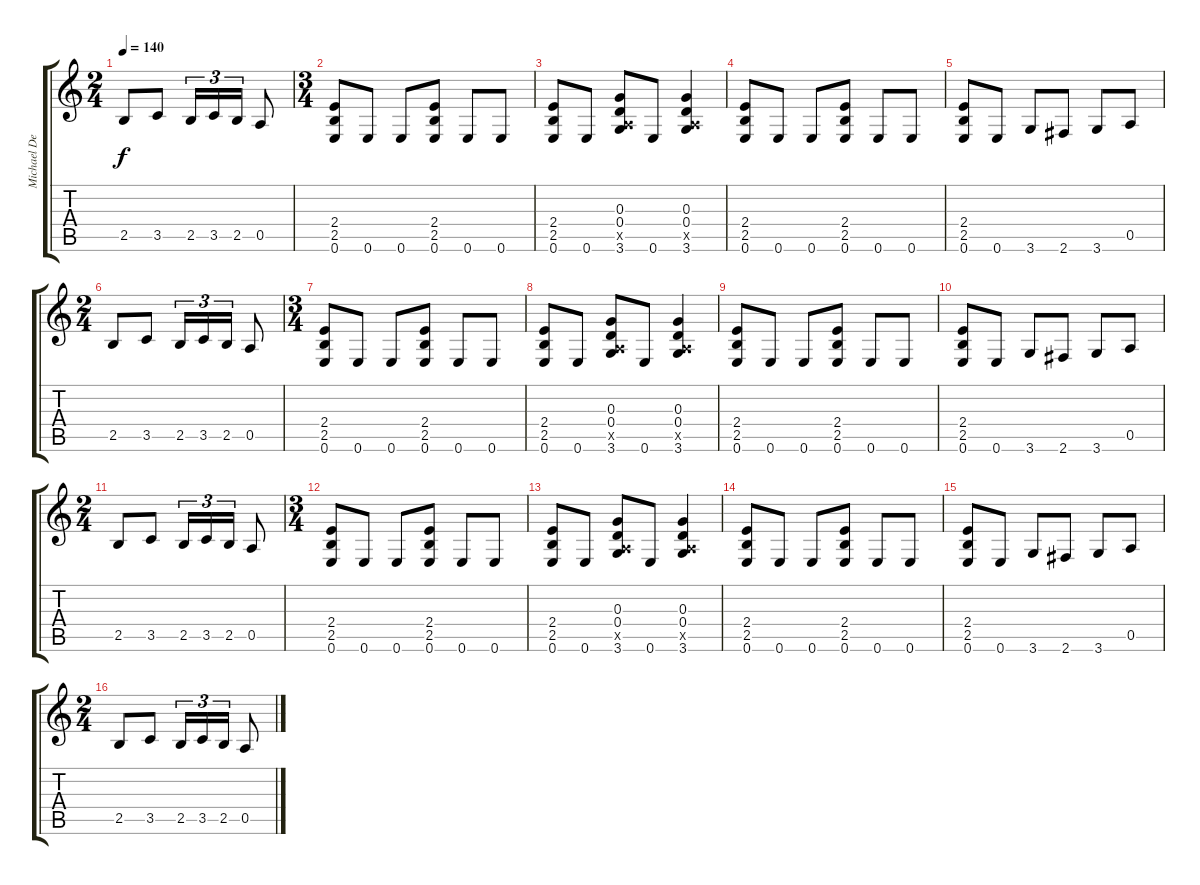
\track ("Michael Denner" "Michael De") {instrument distortionguitar}
\staff {score tabs}
\tuning (E4 B3 G3 D3 A2 E2) {hide}
\ts (2 4)
\tempo 140
\clef g2
\ks c
2.5.8{dy f} 3.5.8 2.5.16{tu (3 2)} 3.5.16{tu (3 2)} 2.5.16{tu (3 2)} 0.5.8 |
\ts (3 4)
(2.4 2.5 0.6).8 0.6.8 0.6.8 (2.4 2.5 0.6).8 0.6.8 0.6.8 |
(2.4 2.5 0.6).8 0.6.8 (0.3 0.4 0.5{x} 3.6).8 0.6.8 (0.3 0.4 0.5{x} 3.6).4 |
(2.4 2.5 0.6).8 0.6.8 0.6.8 (2.4 2.5 0.6).8 0.6.8 0.6.8 |
(2.4 2.5 0.6).8 0.6.8 3.6.8 2.6.8 3.6.8 0.5.8 |
\ts (2 4)
2.5.8 3.5.8 2.5.16{tu (3 2)} 3.5.16{tu (3 2)} 2.5.16{tu (3 2)} 0.5.8 |
\ts (3 4)
(2.4 2.5 0.6).8 0.6.8 0.6.8 (2.4 2.5 0.6).8 0.6.8 0.6.8 |
(2.4 2.5 0.6).8 0.6.8 (0.3 0.4 0.5{x} 3.6).8 0.6.8 (0.3 0.4 0.5{x} 3.6).4 |
(2.4 2.5 0.6).8 0.6.8 0.6.8 (2.4 2.5 0.6).8 0.6.8 0.6.8 |
(2.4 2.5 0.6).8 0.6.8 3.6.8 2.6.8 3.6.8 0.5.8 |
\ts (2 4)
2.5.8 3.5.8 2.5.16{tu (3 2)} 3.5.16{tu (3 2)} 2.5.16{tu (3 2)} 0.5.8 |
\ts (3 4)
(2.4 2.5 0.6).8 0.6.8 0.6.8 (2.4 2.5 0.6).8 0.6.8 0.6.8 |
(2.4 2.5 0.6).8 0.6.8 (0.3 0.4 0.5{x} 3.6).8 0.6.8 (0.3 0.4 0.5{x} 3.6).4 |
(2.4 2.5 0.6).8 0.6.8 0.6.8 (2.4 2.5 0.6).8 0.6.8 0.6.8 |
(2.4 2.5 0.6).8 0.6.8 3.6.8 2.6.8 3.6.8 0.5.8 |
\ts (2 4)
2.5.8 3.5.8 2.5.16{tu (3 2)} 3.5.16{tu (3 2)} 2.5.16{tu (3 2)} 0.5.8
